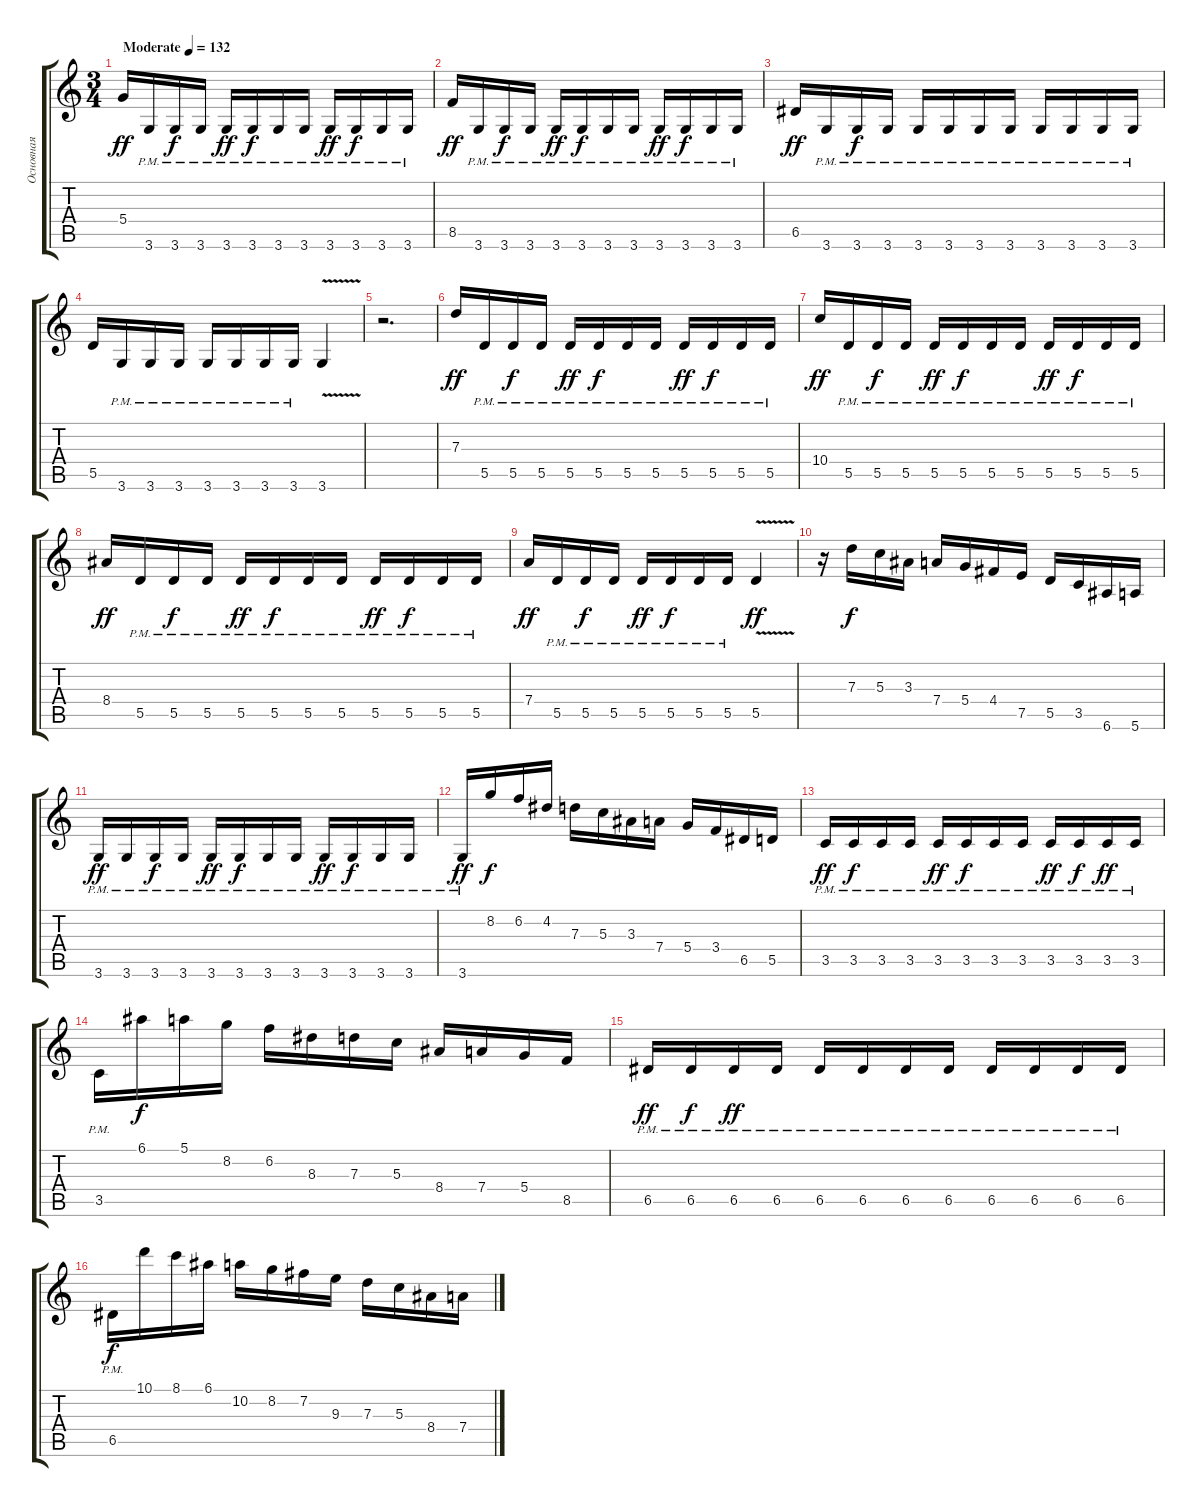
\track ("Основная" "Основная") {instrument acousticguitarsteel}
\staff {score tabs}
\tuning (E4 B3 G3 D3 A2 E2) {hide}
\ts (3 4)
\tempo (132 "Moderate")
\clef g2
\ks c
5.4.16{dy ff instrument acousticguitarsteel} 3.6{pm}.16 3.6{pm}.16{dy f} 3.6{pm}.16 3.6{pm}.16{dy ff} 3.6{pm}.16{dy f} 3.6{pm}.16 3.6{pm}.16 3.6{pm}.16{dy ff} 3.6{pm}.16{dy f} 3.6{pm}.16 3.6{pm}.16 |
8.5.16{dy ff} 3.6{pm}.16 3.6{pm}.16{dy f} 3.6{pm}.16 3.6{pm}.16{dy ff} 3.6{pm}.16{dy f} 3.6{pm}.16 3.6{pm}.16 3.6{pm}.16{dy ff} 3.6{pm}.16{dy f} 3.6{pm}.16 3.6{pm}.16 |
6.5.16{dy ff} 3.6{pm}.16 3.6{pm}.16{dy f} 3.6{pm}.16 3.6{pm}.16 3.6{pm}.16 3.6{pm}.16 3.6{pm}.16 3.6{pm}.16 3.6{pm}.16 3.6{pm}.16 3.6{pm}.16 |
5.5.16 3.6{pm}.16 3.6{pm}.16 3.6{pm}.16 3.6{pm}.16 3.6{pm}.16 3.6{pm}.16 3.6{pm}.16 3.6{v}.4 |
r.2{d} |
7.3.16{dy ff} 5.5{pm}.16 5.5{pm}.16{dy f} 5.5{pm}.16 5.5{pm}.16{dy ff} 5.5{pm}.16{dy f} 5.5{pm}.16 5.5{pm}.16 5.5{pm}.16{dy ff} 5.5{pm}.16{dy f} 5.5{pm}.16 5.5{pm}.16 |
10.4.16{dy ff} 5.5{pm}.16 5.5{pm}.16{dy f} 5.5{pm}.16 5.5{pm}.16{dy ff} 5.5{pm}.16{dy f} 5.5{pm}.16 5.5{pm}.16 5.5{pm}.16{dy ff} 5.5{pm}.16{dy f} 5.5{pm}.16 5.5{pm}.16 |
8.4.16{dy ff} 5.5{pm}.16 5.5{pm}.16{dy f} 5.5{pm}.16 5.5{pm}.16{dy ff} 5.5{pm}.16{dy f} 5.5{pm}.16 5.5{pm}.16 5.5{pm}.16{dy ff} 5.5{pm}.16{dy f} 5.5{pm}.16 5.5{pm}.16 |
7.4.16{dy ff} 5.5{pm}.16 5.5{pm}.16{dy f} 5.5{pm}.16 5.5{pm}.16{dy ff} 5.5{pm}.16{dy f} 5.5{pm}.16 5.5{pm}.16 5.5{v}.4{dy ff} |
r.16 7.3.16{dy f} 5.3.16 3.3.16 7.4.16 5.4.16 4.4.16 7.5.16 5.5.16 3.5.16 6.6.16 5.6.16 |
3.6{pm}.16{dy ff} 3.6{pm}.16 3.6{pm}.16{dy f} 3.6{pm}.16 3.6{pm}.16{dy ff} 3.6{pm}.16{dy f} 3.6{pm}.16 3.6{pm}.16 3.6{pm}.16{dy ff} 3.6{pm}.16{dy f} 3.6{pm}.16 3.6{pm}.16 |
3.6{pm}.16{dy ff} 8.2.16{dy f} 6.2.16 4.2.16 7.3.16 5.3.16 3.3.16 7.4.16 5.4.16 3.4.16 6.5.16 5.5.16 |
3.5{pm}.16{dy ff} 3.5{pm}.16{dy f} 3.5{pm}.16 3.5{pm}.16 3.5{pm}.16{dy ff} 3.5{pm}.16{dy f} 3.5{pm}.16 3.5{pm}.16 3.5{pm}.16{dy ff} 3.5{pm}.16{dy f} 3.5{pm}.16{dy ff} 3.5{pm}.16 |
3.5{pm}.16 6.1.16{dy f} 5.1.16 8.2.16 6.2.16 8.3.16 7.3.16 5.3.16 8.4.16 7.4.16 5.4.16 8.5.16 |
6.5{pm}.16{dy ff} 6.5{pm}.16{dy f} 6.5{pm}.16{dy ff} 6.5{pm}.16 6.5{pm}.16 6.5{pm}.16 6.5{pm}.16 6.5{pm}.16 6.5{pm}.16 6.5{pm}.16 6.5{pm}.16 6.5{pm}.16 |
6.5{pm}.16{dy f} 10.1.16 8.1.16 6.1.16 10.2.16 8.2.16 7.2.16 9.3.16 7.3.16 5.3.16 8.4.16 7.4.16
